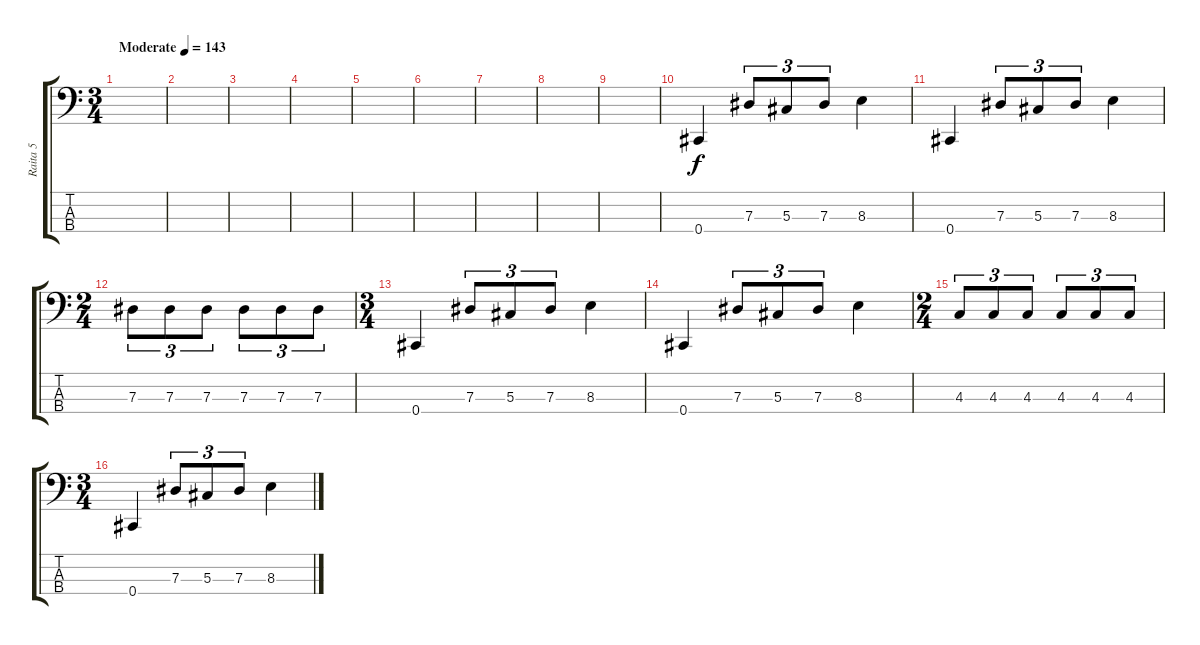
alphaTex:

\track ("Raita 5" "Raita 5") {instrument electricbassfinger}
\staff {score tabs}
\tuning (Gb2 Db2 Ab1 Db1) {hide}
\ts (3 4)
\tempo (143 "Moderate")
\clef f4
\ks c
|
|
|
|
|
|
|
|
|
0.4.4 7.3.8{tu (3 2)} 5.3.8{tu (3 2)} 7.3.8{tu (3 2)} 8.3.4 |
0.4.4 7.3.8{tu (3 2)} 5.3.8{tu (3 2)} 7.3.8{tu (3 2)} 8.3.4 |
\ts (2 4)
7.3.8{tu (3 2)} 7.3.8{tu (3 2)} 7.3.8{tu (3 2)} 7.3.8{tu (3 2)} 7.3.8{tu (3 2)} 7.3.8{tu (3 2)} |
\ts (3 4)
0.4.4 7.3.8{tu (3 2)} 5.3.8{tu (3 2)} 7.3.8{tu (3 2)} 8.3.4 |
0.4.4 7.3.8{tu (3 2)} 5.3.8{tu (3 2)} 7.3.8{tu (3 2)} 8.3.4 |
\ts (2 4)
4.3.8{tu (3 2)} 4.3.8{tu (3 2)} 4.3.8{tu (3 2)} 4.3.8{tu (3 2)} 4.3.8{tu (3 2)} 4.3.8{tu (3 2)} |
\ts (3 4)
0.4.4 7.3.8{tu (3 2)} 5.3.8{tu (3 2)} 7.3.8{tu (3 2)} 8.3.4
